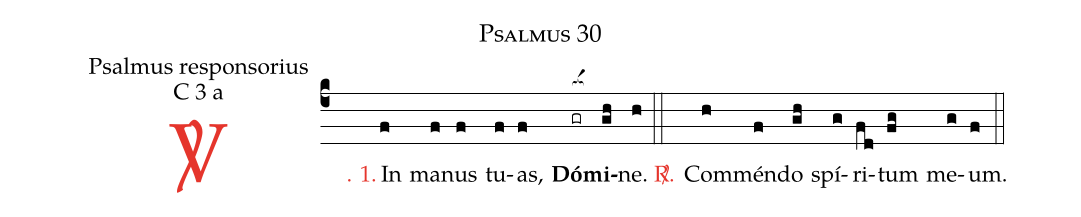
name: Psalmus 30;
office-part: Psalmus responsorius;
mode: C 3 a;
%%
(c4)

<c><sp>V/</sp>. 1.</c>() In(f) ma(f)nus(f) tu(f)as,(f) <b>Dó</b><nlba>(gr[ocba:1{])<b>mi</b>(gh[ocba:0}])ne.</nlba>(h)

(::)

<c><sp>R/</sp>.</c>() Com(h)mén(f)do(gh) spí(g)ri(fd)tum(fg) me(g)um.(f)

(::)
